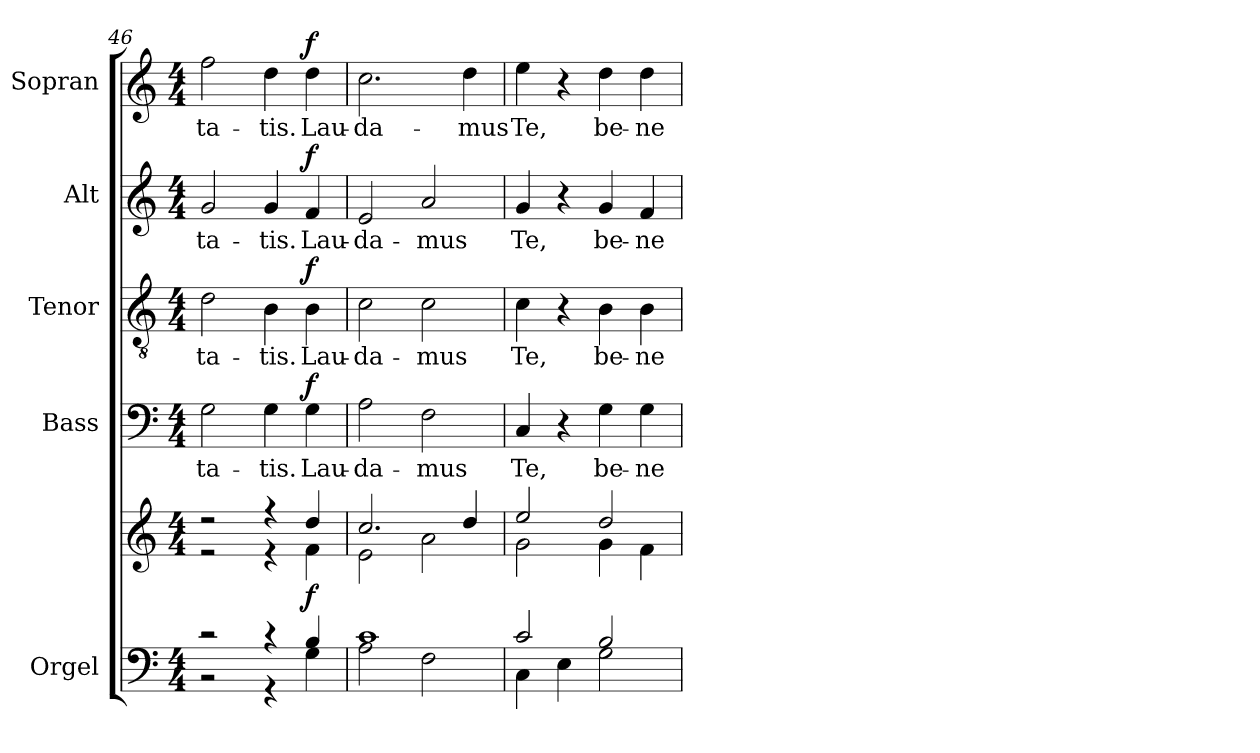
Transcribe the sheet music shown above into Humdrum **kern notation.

**kern	**kern	**dynam	**kern	**text	**dynam	**kern	**text	**dynam	**kern	**text	**dynam	**kern	**text	**dynam
*part5	*part5	*part5	*part4	*part4	*part4	*part3	*part3	*part3	*part2	*part2	*part2	*part1	*part1	*part1
*staff6	*staff5	*staff5/6	*staff4	*staff4	*staff4	*staff3	*staff3	*staff3	*staff2	*staff2	*staff2	*staff1	*staff1	*staff1
*I"Orgel	*	*	*I"Bass	*	*	*I"Tenor	*	*	*I"Alt	*	*	*I"Sopran	*	*
*I'Org.	*	*	*I'B.	*	*	*I'T.	*	*	*I'A.	*	*	*I'S.	*	*
*clefF4	*clefG2	*	*clefF4	*	*	*clefGv2	*	*	*clefG2	*	*	*clefG2	*	*
*k[]	*k[]	*	*k[]	*	*	*k[]	*	*	*k[]	*	*	*k[]	*	*
*C:	*C:	*	*C:	*	*	*C:	*	*	*C:	*	*	*C:	*	*
*M4/4	*M4/4	*	*M4/4	*	*	*M4/4	*	*	*M4/4	*	*	*M4/4	*	*
=46	=46	=46	=46	=46	=46	=46	=46	=46	=46	=46	=46	=46	=46	=46
*^	*^	*	*	*	*	*	*	*	*	*	*	*	*	*
!	!	!	!	!	!	!LO:LY:b	!	!	!LO:LY:b	!	!	!LO:LY:b	!	!	!LO:LY:b	!
2r	2r	2r	2r	.	2G\	-ta-	.	2d\	-ta-	.	2g/	-ta-	.	2ff\	-ta-	.
!	!	!	!	!	!	!LO:LY:b	!	!	!LO:LY:b	!	!	!LO:LY:b	!	!	!LO:LY:b	!
4r	4r	4r	4r	.	4G\	-tis.	.	4B\	-tis.	.	4g/	-tis.	.	4dd\	-tis.	.
!	!	!	!	!LO:DY:b	!	!LO:LY:b	!LO:DY:a	!	!LO:LY:b	!LO:DY:a	!	!LO:LY:b	!LO:DY:a	!	!LO:LY:b	!LO:DY:a
4B/	4G\	4dd/	4f\	f	4G\	Lau-	f	4B\	Lau-	f	4f/	Lau-	f	4dd\	Lau-	f
=47	=47	=47	=47	=47	=47	=47	=47	=47	=47	=47	=47	=47	=47	=47	=47	=47
!	!	!	!	!	!	!LO:LY:b	!	!	!LO:LY:b	!	!	!LO:LY:b	!	!	!LO:LY:b	!
1c	2A\	2.cc/	2e\	.	2A\	-da-	.	2c\	-da-	.	2e/	-da-	.	2.cc\	-da-	.
!	!	!	!	!	!	!LO:LY:b	!	!	!LO:LY:b	!	!	!LO:LY:b	!	!	!	!
.	2F\	.	2a\	.	2F\	-mus	.	2c\	-mus	.	2a/	-mus	.	.	.	.
!	!	!	!	!	!	!	!	!	!	!	!	!	!	!	!LO:LY:b	!
.	.	4dd/	.	.	.	.	.	.	.	.	.	.	.	4dd\	-mus	.
=48	=48	=48	=48	=48	=48	=48	=48	=48	=48	=48	=48	=48	=48	=48	=48	=48
!	!	!	!	!	!	!LO:LY:b	!	!	!LO:LY:b	!	!	!LO:LY:b	!	!	!LO:LY:b	!
2c/	4C\	2ee/	2g\	.	4C/	Te,	.	4c\	Te,	.	4g/	Te,	.	4ee\	Te,	.
.	4E\	.	.	.	4r	.	.	4r	.	.	4r	.	.	4r	.	.
!	!	!	!	!	!	!LO:LY:b	!	!	!LO:LY:b	!	!	!LO:LY:b	!	!	!LO:LY:b	!
2B/	2G\	2dd/	4g\	.	4G\	be-	.	4B\	be-	.	4g/	be-	.	4dd\	be-	.
!	!	!	!	!	!	!LO:LY:b	!	!	!LO:LY:b	!	!	!LO:LY:b	!	!	!LO:LY:b	!
.	.	.	4f\	.	4G\	-ne-	.	4B\	-ne-	.	4f/	-ne-	.	4dd\	-ne-	.
*v	*v	*	*	*	*	*	*	*	*	*	*	*	*	*	*	*
*	*v	*v	*	*	*	*	*	*	*	*	*	*	*	*	*
=	=	=	=	=	=	=	=	=	=	=	=	=	=	=
*-	*-	*-	*-	*-	*-	*-	*-	*-	*-	*-	*-	*-	*-	*-
